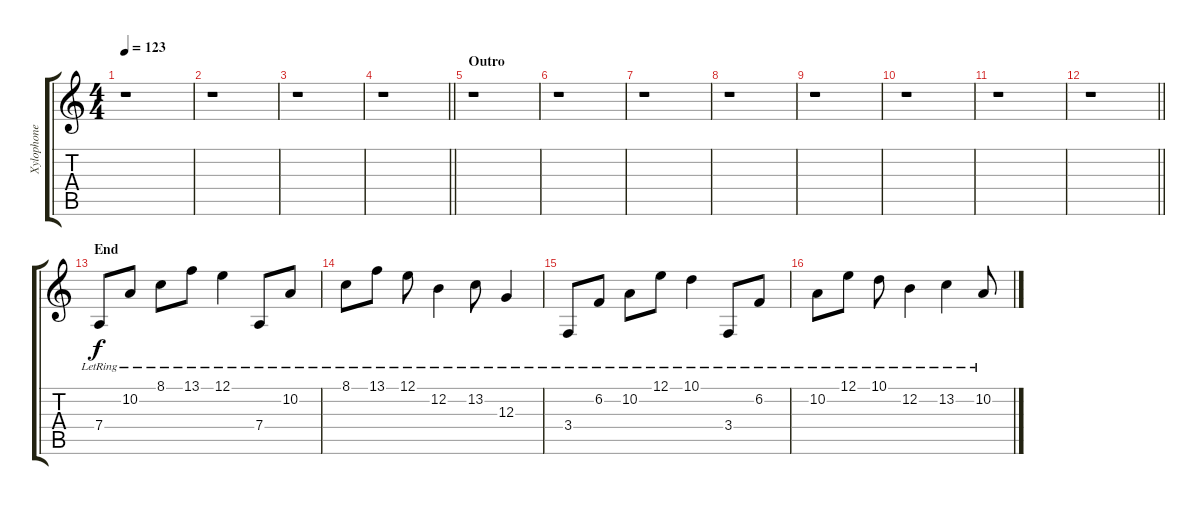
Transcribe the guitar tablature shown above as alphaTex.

\track ("Xylophone" "Xylophone") {instrument musicbox}
\staff {score tabs}
\tuning (E4 B3 G3 D3 A2 D2) {hide}
\ts (4 4)
\tempo 123
\clef g2
\ks c
r.1{dy fff} |
r.1 |
r.1 |
\barLineRight lightlight
r.1 |
\section ("" "Outro")
r.1 |
r.1 |
r.1 |
r.1 |
r.1 |
r.1 |
r.1 |
\barLineRight lightlight
r.1 |
\section ("" "End")
7.4{lr}.8{dy f} 10.2{lr}.8 8.1{lr}.8 13.1{lr}.8 12.1{lr}.4 7.4{lr}.8 10.2{lr}.8 |
8.1{lr}.8 13.1{lr}.8 12.1{lr}.8 12.2{lr}.4 13.2{lr}.8 12.3{lr}.4 |
3.4{lr}.8 6.2{lr}.8 10.2{lr}.8 12.1{lr}.8 10.1{lr}.4 3.4{lr}.8 6.2{lr}.8 |
10.2{lr}.8 12.1{lr}.8 10.1{lr}.8 12.2{lr}.4 13.2{lr}.4 10.2{lr}.8
